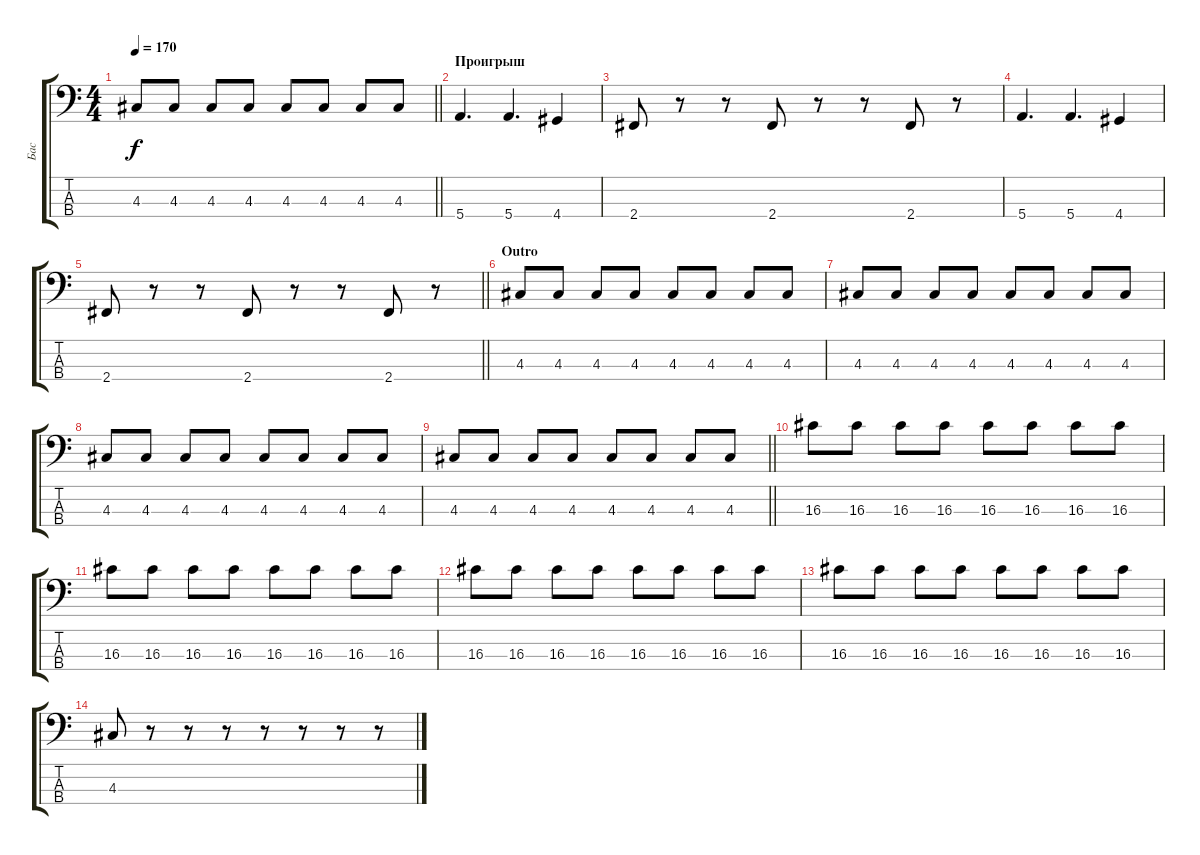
\track ("Бас" "Бас") {instrument electricbassfinger}
\staff {score tabs}
\tuning (G2 D2 A1 E1) {hide}
\ts (4 4)
\tempo 170
\clef f4
\barLineRight lightlight
\ks c
4.3.8{dy f} 4.3.8 4.3.8 4.3.8 4.3.8 4.3.8 4.3.8 4.3.8 |
\section ("" "Проигрыш")
5.4.4{d} 5.4.4{d} 4.4.4 |
2.4.8 r.8 r.8 2.4.8 r.8 r.8 2.4.8 r.8 |
5.4.4{d} 5.4.4{d} 4.4.4 |
\barLineRight lightlight
2.4.8 r.8 r.8 2.4.8 r.8 r.8 2.4.8 r.8 |
\section ("" "Outro")
4.3.8 4.3.8 4.3.8 4.3.8 4.3.8 4.3.8 4.3.8 4.3.8 |
4.3.8 4.3.8 4.3.8 4.3.8 4.3.8 4.3.8 4.3.8 4.3.8 |
4.3.8 4.3.8 4.3.8 4.3.8 4.3.8 4.3.8 4.3.8 4.3.8 |
\barLineRight lightlight
4.3.8 4.3.8 4.3.8 4.3.8 4.3.8 4.3.8 4.3.8 4.3.8 |
\section ("" " ")
16.3.8 16.3.8 16.3.8 16.3.8 16.3.8 16.3.8 16.3.8 16.3.8 |
16.3.8 16.3.8 16.3.8 16.3.8 16.3.8 16.3.8 16.3.8 16.3.8 |
16.3.8 16.3.8 16.3.8 16.3.8 16.3.8 16.3.8 16.3.8 16.3.8 |
16.3.8 16.3.8 16.3.8 16.3.8 16.3.8 16.3.8 16.3.8 16.3.8 |
4.3.8 r.8 r.8 r.8 r.8 r.8 r.8 r.8
